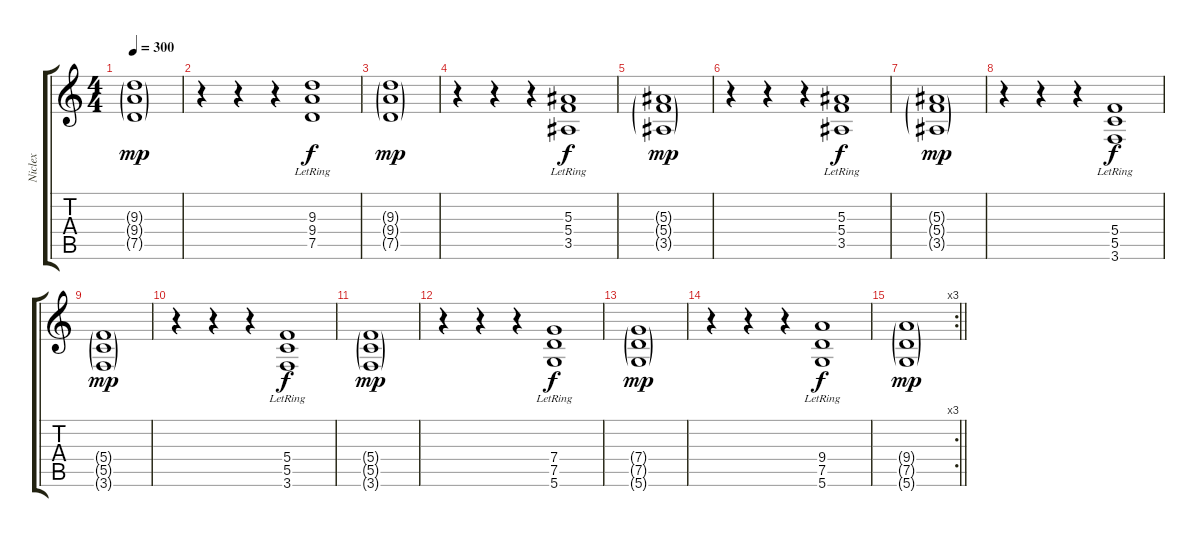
\track ("Niclex" "Niclex") {instrument distortionguitar}
\staff {score tabs}
\tuning (D4 A3 F3 C3 G2 D2) {hide}
\ts (4 4)
\tempo 300
\clef g2
\ks c
(9.3{g} 9.4{g} 7.5{g}).1{dy mp} |
r.4 r.4 r.4 (9.3{lr} 9.4 7.5).1{dy f} |
(9.3{g} 9.4{g} 7.5{g}).1{dy mp} |
r.4 r.4 r.4 (5.3{lr} 5.4 3.5).1{dy f} |
(5.3{g} 5.4{g} 3.5{g}).1{dy mp} |
r.4 r.4 r.4 (5.3{lr} 5.4 3.5).1{dy f} |
(5.3{g} 5.4{g} 3.5{g}).1{dy mp} |
r.4 r.4 r.4 (5.4{lr} 5.5 3.6).1{dy f} |
(5.4{g} 5.5{g} 3.6{g}).1{dy mp} |
r.4 r.4 r.4 (5.4{lr} 5.5 3.6).1{dy f} |
(5.4{g} 5.5{g} 3.6{g}).1{dy mp} |
r.4 r.4 r.4 (7.4{lr} 7.5 5.6).1{dy f} |
(7.4{g} 7.5{g} 5.6{g}).1{dy mp} |
r.4 r.4 r.4 (9.4{lr} 7.5 5.6).1{dy f} |
\rc 3
\barLineRight lightlight
(9.4{g} 7.5{g} 5.6{g}).1{dy mp}
